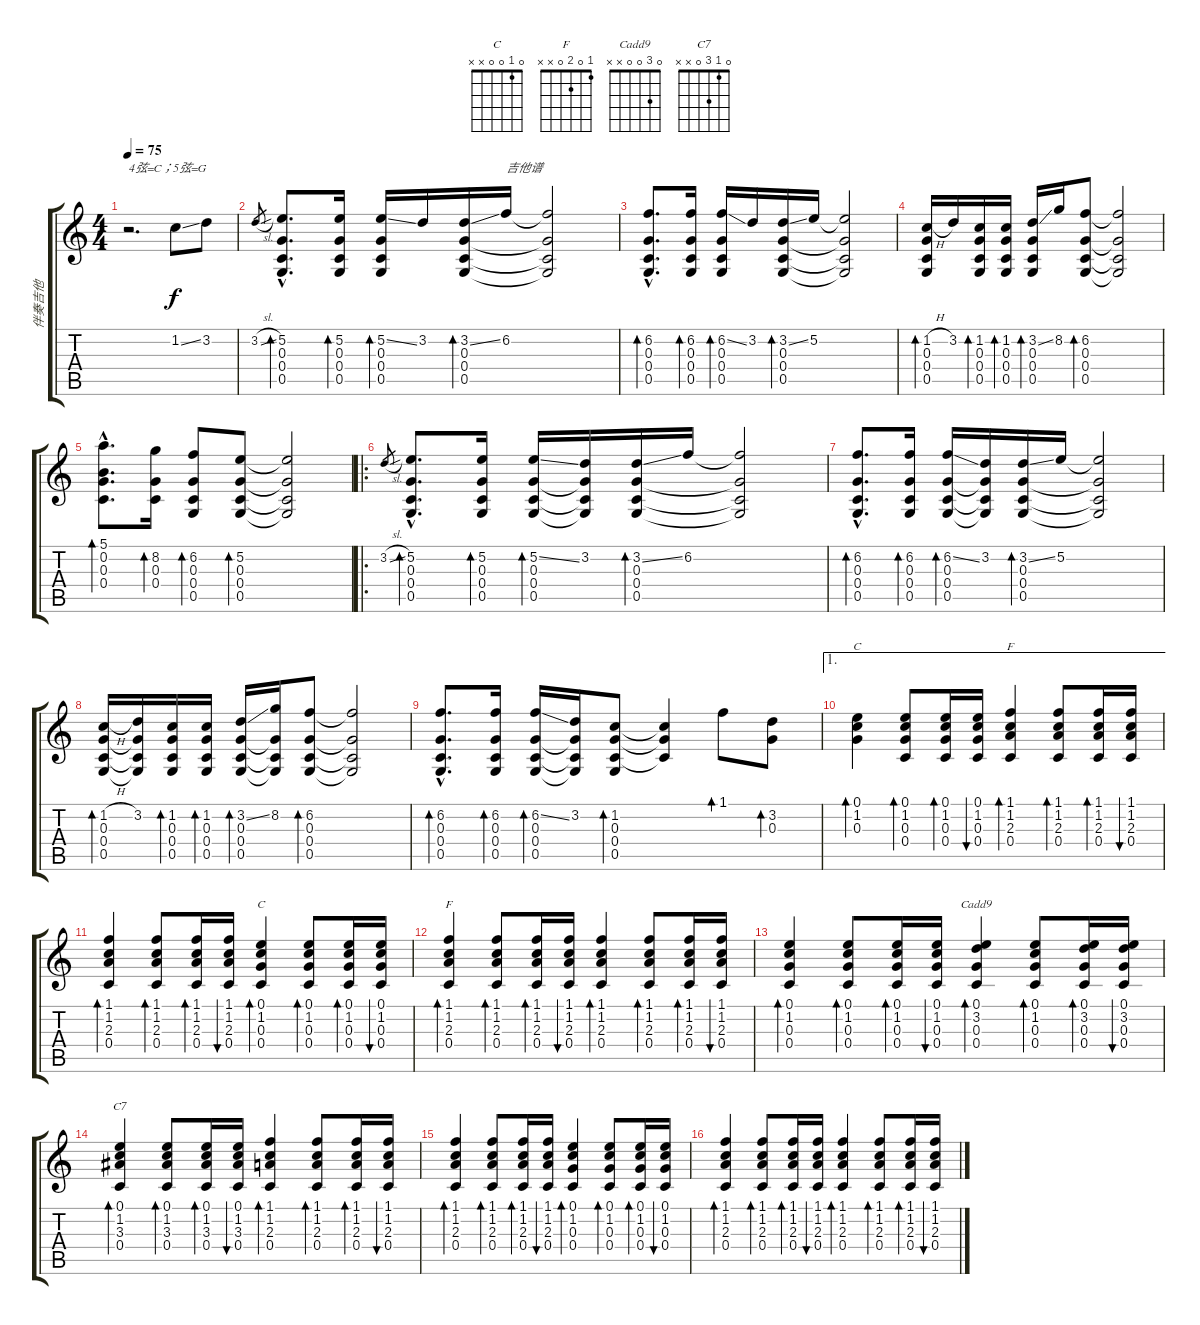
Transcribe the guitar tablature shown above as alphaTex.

\track ("伴奏吉他" "伴奏吉他") {instrument acousticguitarsteel}
\staff {score tabs}
\tuning (E4 B3 G3 C3 G2 E2) {hide}
\chord ("C" 0 1 x x x x)
\chord ("F" 1 1 2 0 x x)
\chord ("C" 0 1 0 0 x x)
\chord ("F" 1 0 2 0 x x)
\chord ("Cadd9" 0 3 0 0 x x)
\chord ("C7" 0 1 3 0 x x)
\ts (4 4)
\tempo 75
\clef g2
\ks c
r.2{d txt "4弦=C；5弦=G" dy f instrument acousticguitarsteel} 1.2{ss}.8 3.2.8 |
3.2{sl}.8{gr} (5.2{hac} 0.3{hac} 0.4{hac} 0.5{hac}).8{d bd 30} (5.2 0.3 0.4 0.5).16{bd 30} (5.2{ss} 0.3 0.4 0.5).16{bd 30} 3.2.16 (3.2{ss} 0.3 0.4 0.5).16{bd 30} 6.2.16{txt "吉他谱"} (6.2{t} 0.3{t} 0.4{t} 0.5{t}).2 |
(6.2{hac} 0.3{hac} 0.4{hac} 0.5{hac}).8{d bd 30} (6.2 0.3 0.4 0.5).16{bd 30} (6.2{ss} 0.3 0.4 0.5).16{bd 30} 3.2.16 (3.2{ss} 0.3 0.4 0.5).16{bd 30} 5.2.16 (5.2{t} 0.3{t} 0.4{t} 0.5{t}).2 |
(1.2{h} 0.3 0.4 0.5).16{bd 30} 3.2.16 (1.2 0.3 0.4 0.5).16{bd 30} (1.2 0.3 0.4 0.5).16{bd 30} (3.2{ss} 0.3 0.4 0.5).16{bd 30} 8.2.16 (6.2 0.3 0.4 0.5).8{bd 30} (6.2{t} 0.3{t} 0.4{t} 0.5{t}).2 |
(5.1{hac} 0.2{hac} 0.3{hac} 0.4{hac}).8{d bd 30} (8.2 0.3 0.4).16{bd 30} (6.2 0.3 0.4 0.5).8{bd 30} (5.2 0.3 0.4 0.5).8{bd 30} (5.2{t} 0.3{t} 0.4{t} 0.5{t}).2 |
\ro
3.2{sl}.8{gr} (5.2{hac} 0.3{hac} 0.4{hac} 0.5{hac}).8{d bd 30} (5.2 0.3 0.4 0.5).16{bd 30} (5.2{ss} 0.3 0.4 0.5).16{bd 30} (3.2 0.3{t} 0.4{t} 0.5{t}).16 (3.2{ss} 0.3 0.4 0.5).16{bd 30} 6.2.16 (6.2{t} 0.3{t} 0.4{t} 0.5{t}).2 |
(6.2{hac} 0.3{hac} 0.4{hac} 0.5{hac}).8{d bd 30} (6.2 0.3 0.4 0.5).16{bd 30} (6.2{ss} 0.3 0.4 0.5).16{bd 30} (3.2 0.3{t} 0.4{t} 0.5{t}).16 (3.2{ss} 0.3 0.4 0.5).16{bd 30} 5.2.16 (5.2{t} 0.3{t} 0.4{t} 0.5{t}).2 |
(1.2{h} 0.3 0.4 0.5).16{bd 30} (3.2 0.3{t} 0.4{t} 0.5{t}).16 (1.2 0.3 0.4 0.5).16{bd 30} (1.2 0.3 0.4 0.5).16{bd 30} (3.2{ss} 0.3 0.4 0.5).16{bd 30} (8.2 0.3{t} 0.4{t} 0.5{t}).16 (6.2 0.3 0.4 0.5).8{bd 30} (6.2{t} 0.3{t} 0.4{t} 0.5{t}).2 |
(6.2{hac} 0.3{hac} 0.4{hac} 0.5{hac}).8{d bd 30} (6.2 0.3 0.4 0.5).16{bd 30} (6.2{ss} 0.3 0.4 0.5).16{bd 30} (3.2 0.3{t} 0.4{t} 0.5{t}).16 (1.2 0.3 0.4 0.5).8{bd 30} (1.2{t} 0.3{t} 0.4{t}).4 1.1.8{bd 30} (3.2 0.3).8{bd 30} |
\ae 1
(0.1 1.2 0.3).4{bd 30 ch "C"} (0.1 1.2 0.3 0.4).8{bd 30} (0.1 1.2 0.3 0.4).16{bd 30} (0.1 1.2 0.3 0.4).16{bu 30} (1.1 1.2 2.3 0.4).4{bd 30 ch "F"} (1.1 1.2 2.3 0.4).8{bd 30} (1.1 1.2 2.3 0.4).16{bd 30} (1.1 1.2 2.3 0.4).16{bu 30} |
(1.1 1.2 2.3 0.4).4{bd 30} (1.1 1.2 2.3 0.4).8{bd 30} (1.1 1.2 2.3 0.4).16{bd 30} (1.1 1.2 2.3 0.4).16{bu 30} (0.1 1.2 0.3 0.4).4{bd 30 ch "C"} (0.1 1.2 0.3 0.4).8{bd 30} (0.1 1.2 0.3 0.4).16{bd 30} (0.1 1.2 0.3 0.4).16{bu 30} |
(1.1 1.2 2.3 0.4).4{bd 30 ch "F"} (1.1 1.2 2.3 0.4).8{bd 30} (1.1 1.2 2.3 0.4).16{bd 30} (1.1 1.2 2.3 0.4).16{bu 30} (1.1 1.2 2.3 0.4).4{bd 30} (1.1 1.2 2.3 0.4).8{bd 30} (1.1 1.2 2.3 0.4).16{bd 30} (1.1 1.2 2.3 0.4).16{bu 30} |
(0.1 1.2 0.3 0.4).4{bd 30} (0.1 1.2 0.3 0.4).8{bd 30} (0.1 1.2 0.3 0.4).16{bd 30} (0.1 1.2 0.3 0.4).16{bu 30} (0.1 3.2 0.3 0.4).4{bd 30 ch "Cadd9"} (0.1 1.2 0.3 0.4).8{bd 30} (0.1 3.2 0.3 0.4).16{bd 30} (0.1 3.2 0.3 0.4).16{bu 30} |
(0.1 1.2 3.3 0.4).4{bd 30 ch "C7"} (0.1 1.2 3.3 0.4).8{bd 30} (0.1 1.2 3.3 0.4).16{bd 30} (0.1 1.2 3.3 0.4).16{bu 30} (1.1 1.2 2.3 0.4).4{bd 30} (1.1 1.2 2.3 0.4).8{bd 30} (1.1 1.2 2.3 0.4).16{bd 30} (1.1 1.2 2.3 0.4).16{bu 30} |
(1.1 1.2 2.3 0.4).4{bd 30} (1.1 1.2 2.3 0.4).8{bd 30} (1.1 1.2 2.3 0.4).16{bd 30} (1.1 1.2 2.3 0.4).16{bu 30} (0.1 1.2 0.3 0.4).4{bd 30} (0.1 1.2 0.3 0.4).8{bd 30} (0.1 1.2 0.3 0.4).16{bd 30} (0.1 1.2 0.3 0.4).16{bu 30} |
(1.1 1.2 2.3 0.4).4{bd 30} (1.1 1.2 2.3 0.4).8{bd 30} (1.1 1.2 2.3 0.4).16{bd 30} (1.1 1.2 2.3 0.4).16{bu 30} (1.1 1.2 2.3 0.4).4{bd 30} (1.1 1.2 2.3 0.4).8{bd 30} (1.1 1.2 2.3 0.4).16{bd 30} (1.1 1.2 2.3 0.4).16{bu 30}
